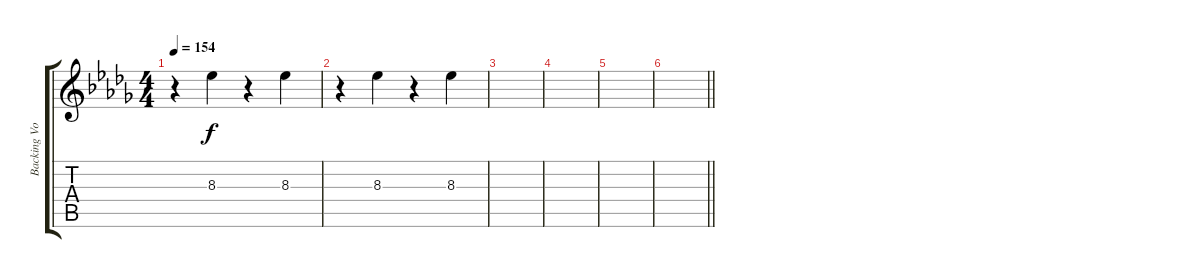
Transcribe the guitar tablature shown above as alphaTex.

\track ("Backing Vocals " "Backing Vo") {instrument distortionguitar}
\staff {score tabs}
\tuning (E4 B3 G3 D3 A2 E2) {hide}
\ts (4 4)
\tempo 154
\clef g2
\ks db
r.4{dy f} 8.3.4 r.4 8.3.4 |
r.4 8.3.4 r.4 8.3.4 |
|
|
|
\barLineRight lightlight
